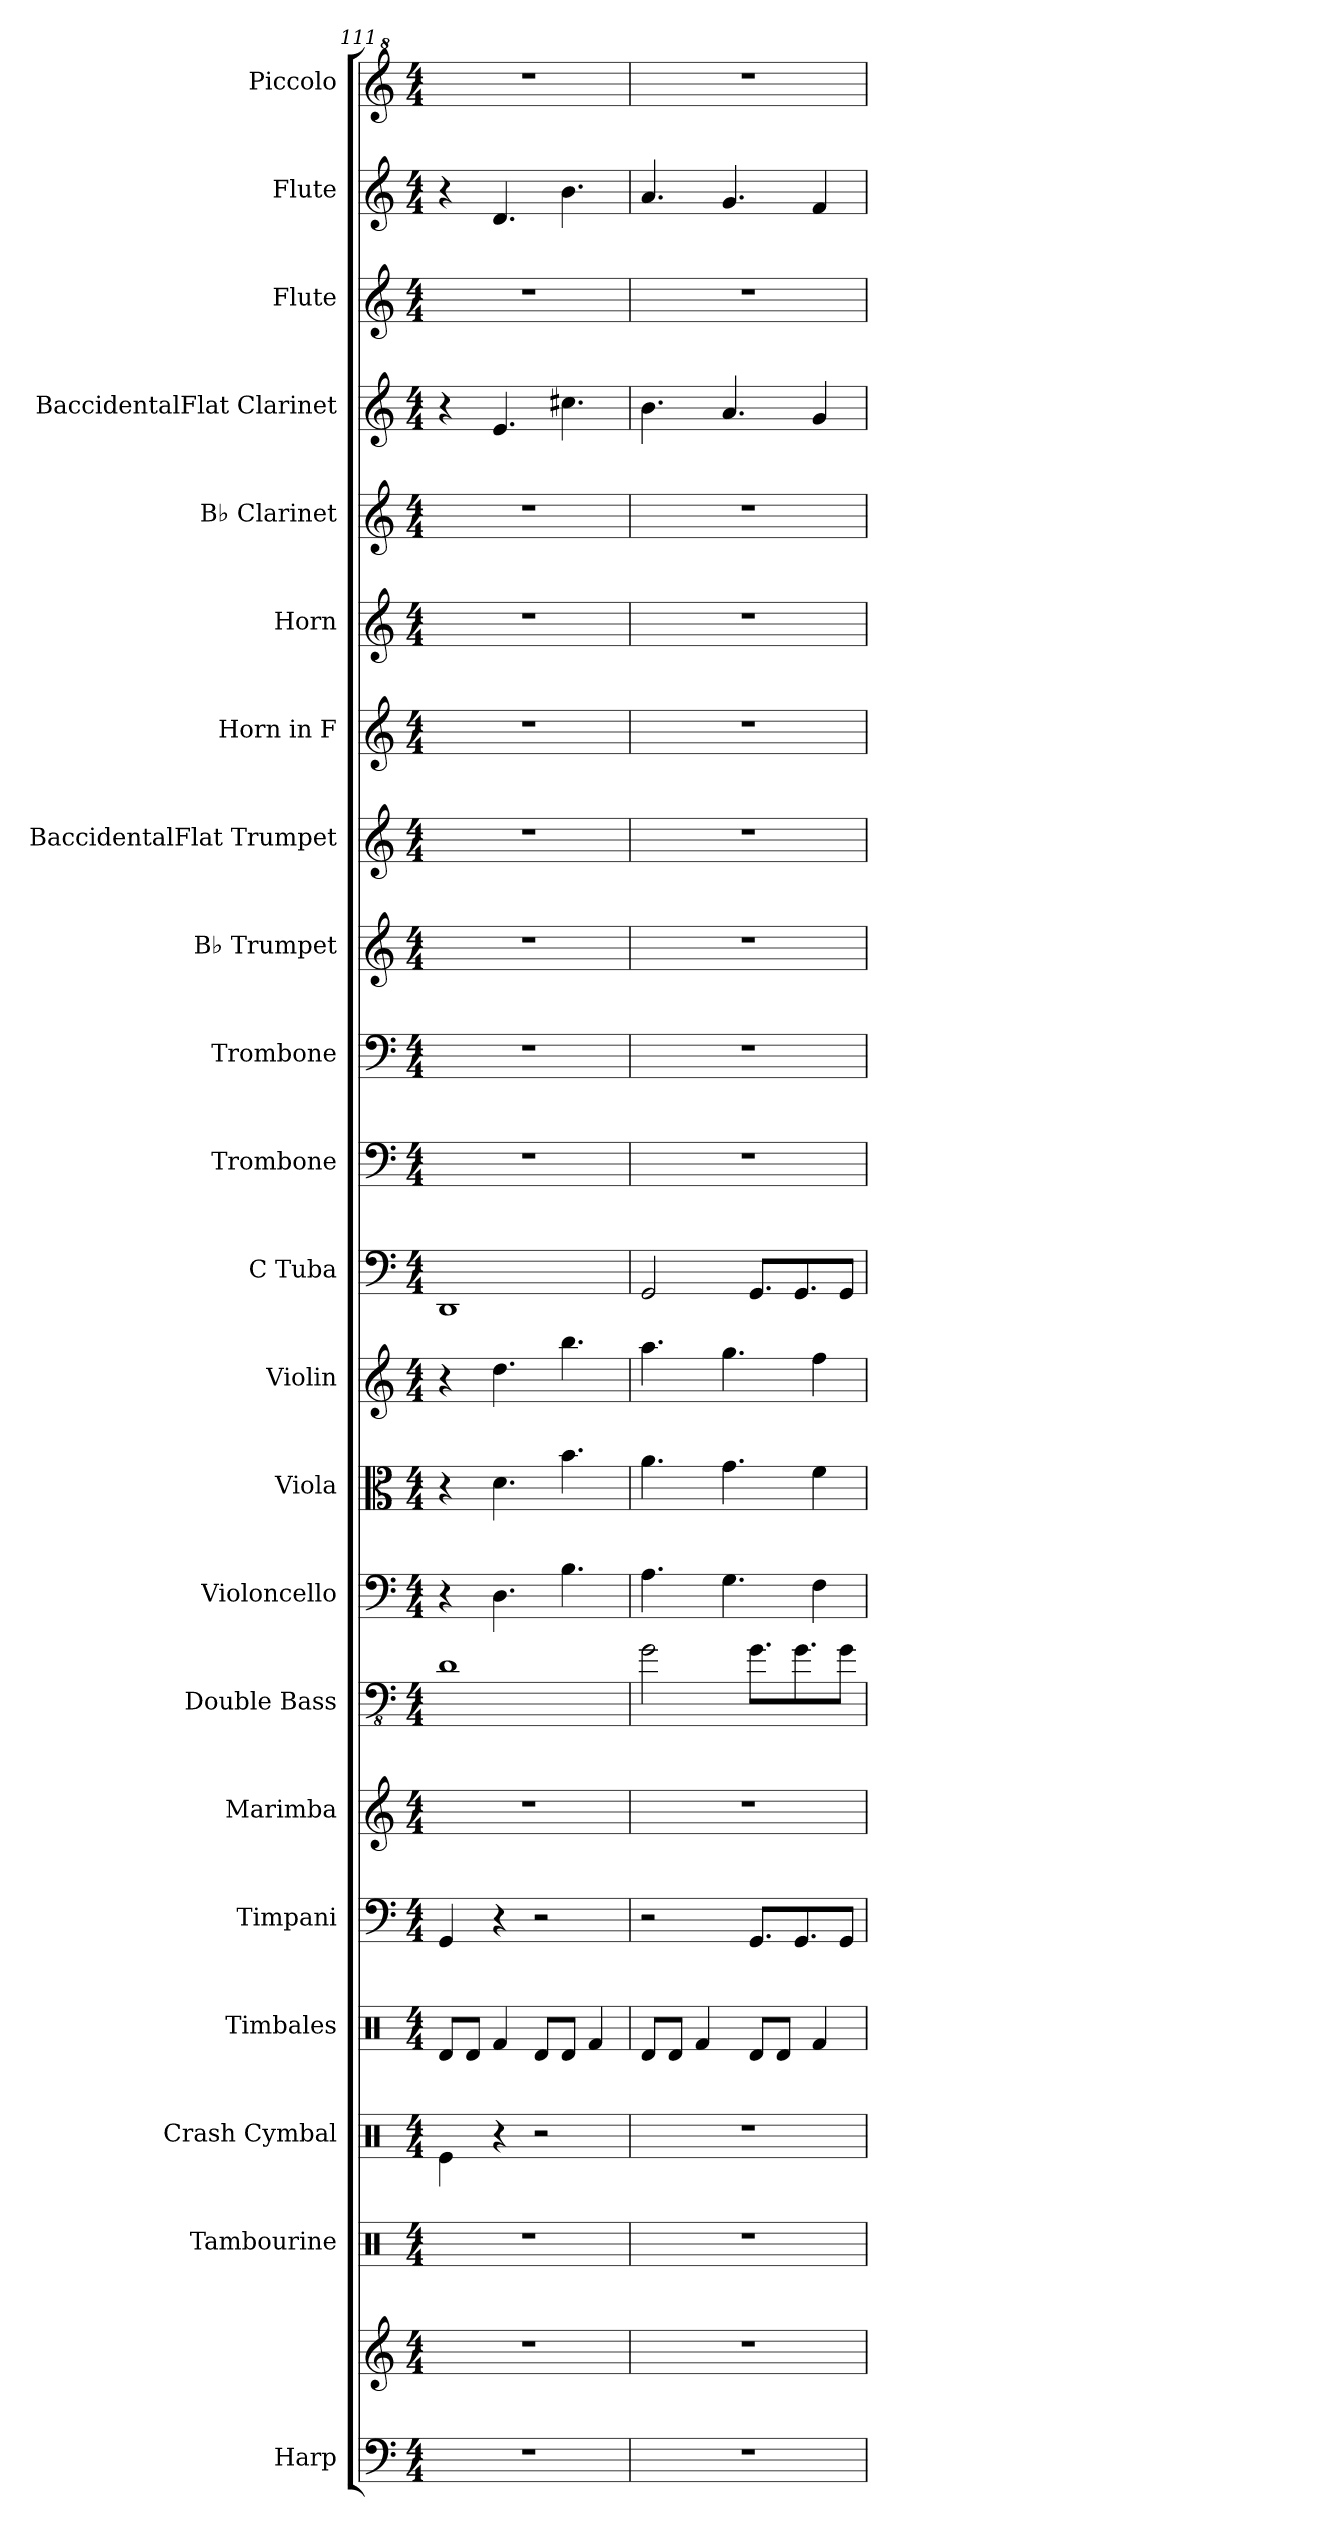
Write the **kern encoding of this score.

**kern	**kern	**kern	**kern	**kern	**kern	**kern	**kern	**kern	**kern	**kern	**kern	**kern	**kern	**kern	**kern	**kern	**kern	**kern	**kern	**kern	**kern	**kern
*part22	*part22	*part21	*part20	*part19	*part18	*part17	*part16	*part15	*part14	*part13	*part12	*part11	*part10	*part9	*part8	*part7	*part6	*part5	*part4	*part3	*part2	*part1
*staff23	*staff22	*staff21	*staff20	*staff19	*staff18	*staff17	*staff16	*staff15	*staff14	*staff13	*staff12	*staff11	*staff10	*staff9	*staff8	*staff7	*staff6	*staff5	*staff4	*staff3	*staff2	*staff1
*I"Harp	*	*I"Tambourine	*I"Crash Cymbal	*I"Timbales	*I"Timpani	*I"Marimba	*I"Double Bass	*I"Violoncello	*I"Viola	*I"Violin	*I"C Tuba	*I"Trombone	*I"Trombone	*I"B♭ Trumpet	*I"BaccidentalFlat Trumpet	*I"Horn in F	*I"Horn	*I"B♭ Clarinet	*I"BaccidentalFlat Clarinet	*I"Flute	*I"Flute	*I"Piccolo
*I'Hrp.	*	*I'Tamb.	*I'Cr. Cym.	*I'Timb.	*I'Timp.	*I'Mrm.	*	*I'Vlc.	*I'Vla.	*I'Vln.	*I'C Tu.	*I'Tbn.	*I'Trb.	*I'B♭ Tpt.	*I'BaccidentalFlat Tpt.	*	*I'Hn.	*I'B♭ Cl.	*I'BaccidentalFlat Cl.	*I'Fl.	*I'Fl.	*I'Picc.
*clefF4	*clefG2	*clefX	*clefX	*clefX	*clefF4	*clefG2	*clefFv4	*clefF4	*clefC3	*clefG2	*clefF4	*clefF4	*clefF4	*clefG2	*clefG2	*clefG2	*clefG2	*clefG2	*clefG2	*clefG2	*clefG2	*clefG^2
*	*	*	*	*	*	*	*ITrd7c12	*	*	*	*	*	*	*ITrd1c2	*ITrd1c2	*ITrd4c7	*ITrd4c7	*ITrd1c2	*ITrd1c2	*	*	*ITrd-7c-12
*k[]	*k[]	*k[]	*k[]	*k[]	*k[]	*k[]	*k[]	*k[]	*k[]	*k[]	*k[]	*k[]	*k[]	*k[b-e-]	*k[b-e-]	*k[b-]	*k[b-]	*k[b-e-]	*k[b-e-]	*k[]	*k[]	*k[]
*M4/4	*M4/4	*M4/4	*M4/4	*M4/4	*M4/4	*M4/4	*M4/4	*M4/4	*M4/4	*M4/4	*M4/4	*M4/4	*M4/4	*M4/4	*M4/4	*M4/4	*M4/4	*M4/4	*M4/4	*M4/4	*M4/4	*M4/4
=111	=111	=111	=111	=111	=111	=111	=111	=111	=111	=111	=111	=111	=111	=111	=111	=111	=111	=111	=111	=111	=111	=111
1r	1r	1r	4Re\	8Rd/L	4GG/	1r	1DD	4r	4r	4r	1DD	1r	1r	1r	1r	1r	1r	1r	4r	1r	4r	1r
.	.	.	.	8Rd/J	.	.	.	.	.	.	.	.	.	.	.	.	.	.	.	.	.	.
.	.	.	4r	4Rf/	4r	.	.	4.D\	4.d\	4.dd\	.	.	.	.	.	.	.	.	4.d/	.	4.d/	.
.	.	.	2r	8Rd/L	2r	.	.	.	.	.	.	.	.	.	.	.	.	.	.	.	.	.
.	.	.	.	8Rd/J	.	.	.	4.B\	4.b\	4.bb\	.	.	.	.	.	.	.	.	4.bn\	.	4.b\	.
.	.	.	.	4Rf/	.	.	.	.	.	.	.	.	.	.	.	.	.	.	.	.	.	.
=112	=112	=112	=112	=112	=112	=112	=112	=112	=112	=112	=112	=112	=112	=112	=112	=112	=112	=112	=112	=112	=112	=112
1r	1r	1r	1r	8Rd/L	2r	1r	2GG\	4.A\	4.a\	4.aa\	2GG/	1r	1r	1r	1r	1r	1r	1r	4.a\	1r	4.a/	1r
.	.	.	.	8Rd/J	.	.	.	.	.	.	.	.	.	.	.	.	.	.	.	.	.	.
.	.	.	.	4Rf/	.	.	.	.	.	.	.	.	.	.	.	.	.	.	.	.	.	.
.	.	.	.	.	.	.	.	4.G\	4.g\	4.gg\	.	.	.	.	.	.	.	.	4.g/	.	4.g/	.
.	.	.	.	8Rd/L	8.GG/L	.	8.GG\L	.	.	.	8.GG/L	.	.	.	.	.	.	.	.	.	.	.
.	.	.	.	8Rd/J	.	.	.	.	.	.	.	.	.	.	.	.	.	.	.	.	.	.
.	.	.	.	.	8.GG/	.	8.GG\	.	.	.	8.GG/	.	.	.	.	.	.	.	.	.	.	.
.	.	.	.	4Rf/	.	.	.	4F\	4f\	4ff\	.	.	.	.	.	.	.	.	4f/	.	4f/	.
.	.	.	.	.	8GG/J	.	8GG\J	.	.	.	8GG/J	.	.	.	.	.	.	.	.	.	.	.
=	=	=	=	=	=	=	=	=	=	=	=	=	=	=	=	=	=	=	=	=	=	=
*-	*-	*-	*-	*-	*-	*-	*-	*-	*-	*-	*-	*-	*-	*-	*-	*-	*-	*-	*-	*-	*-	*-
